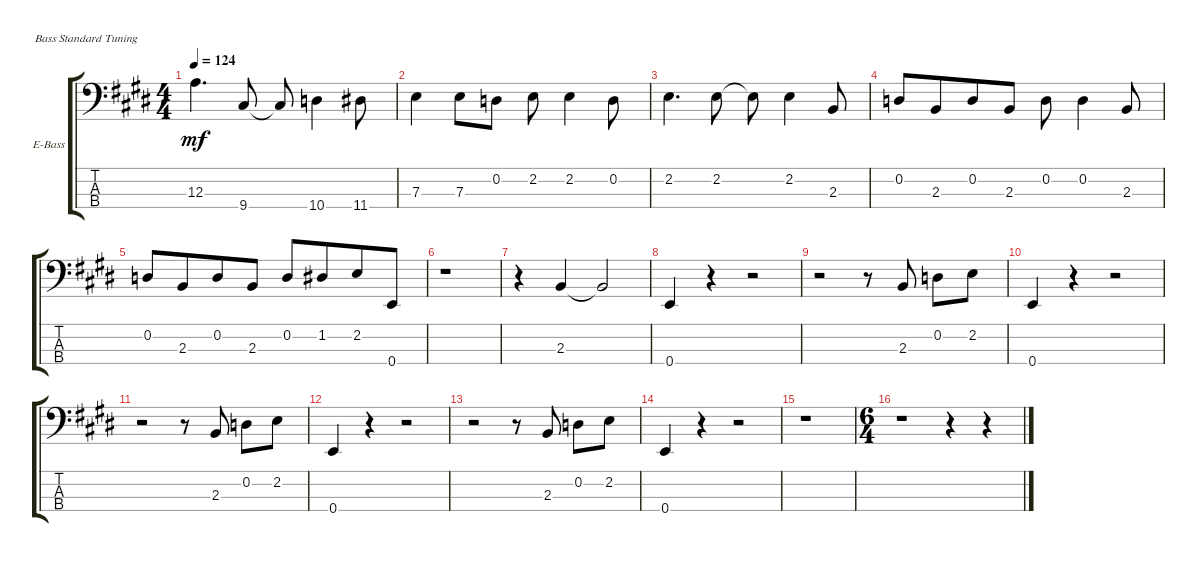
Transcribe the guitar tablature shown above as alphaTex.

\defaultSystemsLayout 4
\bracketExtendMode groupsimilarinstruments
\firstSystemTrackNameOrientation horizontal
\otherSystemsTrackNameOrientation horizontal
\track ("Electric Bass" "E-Bass") {instrument electricbassfinger}
\staff {score tabs}
\tuning (G2 D2 A1 E1)
\ts (4 4)
\tempo 124
\clef f4
\ks e
12.3.4{d dy mf} 9.4.8 9.4{t}.8 10.4.4 11.4.8 |
7.3.4 7.3.8 0.2.8 2.2.8 2.2.4 0.2.8 |
2.2.4{d} 2.2.8 2.2{t}.8 2.2.4 2.3.8 |
0.2.8{beam merge} 2.3.8{beam merge} 0.2.8{beam merge} 2.3.8 0.2.8 0.2.4 2.3.8 |
0.2.8{beam merge} 2.3.8{beam merge} 0.2.8{beam merge} 2.3.8 0.2.8{beam merge} 1.2.8{beam merge} 2.2.8{beam merge} 0.4.8 |
r.1 |
r.4 2.3.4 2.3{t}.2 |
0.4.4 r.4 r.2 |
r.2 r.8 2.3.8 0.2.8 2.2.8 |
0.4.4 r.4 r.2 |
r.2 r.8 2.3.8 0.2.8 2.2.8 |
0.4.4 r.4 r.2 |
r.2 r.8 2.3.8 0.2.8 2.2.8 |
0.4.4 r.4 r.2 |
r.1 |
\ts (6 4)
r.1 r.4 r.4
